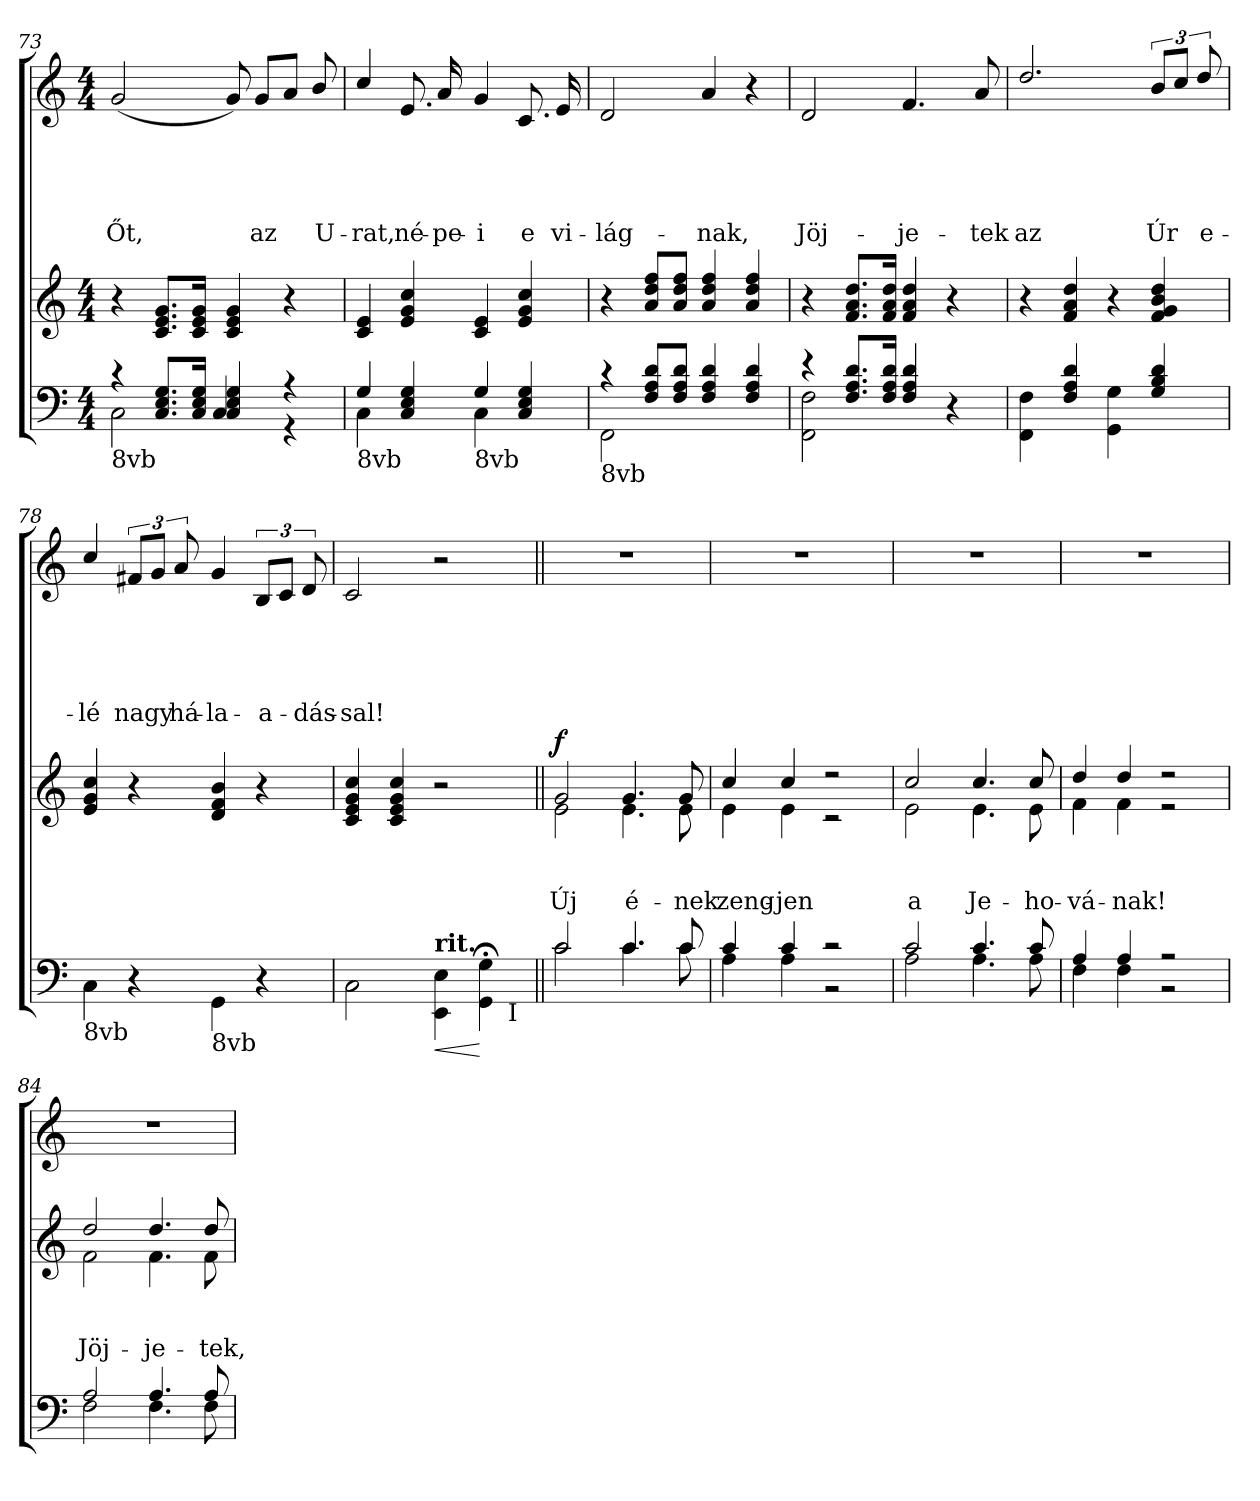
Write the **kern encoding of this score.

**kern	**dynam	**kern	**text	**text	**text	**dynam	**kern	**text	**text	**text	**text	**text
*part3	*part3	*part2	*part2	*part2	*part2	*part2	*part1	*part1	*part1	*part1	*part1	*part1
*staff3	*staff3	*staff2	*staff2	*staff2	*staff2	*staff2	*staff1	*staff1	*staff1	*staff1	*staff1	*staff1
*clefF4	*	*clefG2	*	*	*	*	*clefG2	*	*	*	*	*
*k[]	*	*k[]	*	*	*	*	*k[]	*	*	*	*	*
*C:	*	*C:	*	*	*	*	*C:	*	*	*	*	*
*M4/4	*	*M4/4	*	*	*	*	*M4/4	*	*	*	*	*
=73	=73	=73	=73	=73	=73	=73	=73	=73	=73	=73	=73	=73
*^	*	*	*	*	*	*	*	*	*	*	*	*
!LO:TX:b:t=8vb	!	!	!	!	!	!	!	!	!	!	!	!	!
!	!	!	!	!	!	!	!	!	!	!	!	!	!LO:LY:b
4rB	2C\	.	4r	.	.	.	.	(2g/	.	.	.	.	Őt,
8.C/ 8.E/ 8.G/L	.	.	8.c/ 8.e/ 8.g/L	.	.	.	.	.	.	.	.	.	.
16C/ 16E/ 16G/Jk	.	.	16c/ 16e/ 16g/Jk	.	.	.	.	.	.	.	.	.	.
4C/ 4E/ 4G/	4C/	.	4c/ 4e/ 4g/	.	.	.	.	8g/)	.	.	.	.	.
!	!	!	!	!	!	!	!	!	!	!	!	!	!LO:LY:b
.	.	.	.	.	.	.	.	8g/L	.	.	.	.	az
4r	4r	.	4r	.	.	.	.	8a/J	.	.	.	.	.
!	!	!	!	!	!	!	!	!	!	!	!	!	!LO:LY:b
.	.	.	.	.	.	.	.	8b/	.	.	.	.	U-
=74	=74	=74	=74	=74	=74	=74	=74	=74	=74	=74	=74	=74	=74
!LO:TX:b:t=8vb	!	!	!	!	!	!	!	!	!	!	!	!	!
!	!	!	!	!	!	!	!	!	!	!	!	!	!LO:LY:b
4G/	4C\	.	4c/ 4e/	.	.	.	.	4cc/	.	.	.	.	-rat,
!	!	!	!	!	!	!	!	!	!	!	!	!	!LO:LY:b
4C/ 4E/ 4G/	4ryy	.	4e/ 4g/ 4cc/	.	.	.	.	8.e/	.	.	.	.	né-
!	!	!	!	!	!	!	!	!	!	!	!	!	!LO:LY:b
.	.	.	.	.	.	.	.	16a/	.	.	.	.	-pe-
!LO:TX:b:t=8vb	!	!	!	!	!	!	!	!	!	!	!	!	!
!	!	!	!	!	!	!	!	!	!	!	!	!	!LO:LY:b
4G/	4C\	.	4c/ 4e/	.	.	.	.	4g/	.	.	.	.	-i
!	!	!	!	!	!	!	!	!	!	!	!	!	!LO:LY:b
4C/ 4E/ 4G/	4ryy	.	4e/ 4g/ 4cc/	.	.	.	.	8.c/	.	.	.	.	e
!	!	!	!	!	!	!	!	!	!	!	!	!	!LO:LY:b
.	.	.	.	.	.	.	.	16e/	.	.	.	.	vi-
=75	=75	=75	=75	=75	=75	=75	=75	=75	=75	=75	=75	=75	=75
!LO:TX:b:t=8vb	!	!	!	!	!	!	!	!	!	!	!	!	!
!	!	!	!	!	!	!	!	!	!	!	!	!	!LO:LY:b
4rB	2FF\	.	4r	.	.	.	.	2d/	.	.	.	.	-lág-
8F/ 8A/ 8d/L	.	.	8a/ 8dd/ 8ff/L	.	.	.	.	.	.	.	.	.	.
8F/ 8A/ 8d/J	.	.	8a/ 8dd/ 8ff/J	.	.	.	.	.	.	.	.	.	.
!	!	!	!	!	!	!	!	!	!	!	!	!	!LO:LY:b
4F/ 4A/ 4d/	2ryy	.	4a/ 4dd/ 4ff/	.	.	.	.	4a/	.	.	.	.	-nak,
4F/ 4A/ 4d/	.	.	4a/ 4dd/ 4ff/	.	.	.	.	4r	.	.	.	.	.
!!LO:LB:g=z
=76	=76	=76	=76	=76	=76	=76	=76	=76	=76	=76	=76	=76	=76
!	!	!	!	!	!	!	!	!	!	!	!	!	!LO:LY:b
4rd	2FF\ 2F\	.	4r	.	.	.	.	2d/	.	.	.	.	Jöj-
8.F/ 8.A/ 8.d/L	.	.	8.f/ 8.a/ 8.dd/L	.	.	.	.	.	.	.	.	.	.
16F/ 16A/ 16d/Jk	.	.	16f/ 16a/ 16dd/Jk	.	.	.	.	.	.	.	.	.	.
!	!	!	!	!	!	!	!	!	!	!	!	!	!LO:LY:b
4F/ 4A/ 4d/	2ryy	.	4f/ 4a/ 4dd/	.	.	.	.	4.f/	.	.	.	.	-je-
4r	.	.	4r	.	.	.	.	.	.	.	.	.	.
!	!	!	!	!	!	!	!	!	!	!	!	!	!LO:LY:b
.	.	.	.	.	.	.	.	8a/	.	.	.	.	-tek
=77	=77	=77	=77	=77	=77	=77	=77	=77	=77	=77	=77	=77	=77
!	!	!	!	!	!	!	!	!	!	!	!	!	!LO:LY:b
4ryy	4FF\ 4F\	.	4r	.	.	.	.	2.dd/	.	.	.	.	az
4F/ 4A/ 4d/	4ryy	.	4f/ 4a/ 4dd/	.	.	.	.	.	.	.	.	.	.
4ryy	4GG\ 4G\	.	4r	.	.	.	.	.	.	.	.	.	.
!	!	!	!	!	!	!	!	!	!	!	!	!	!LO:LY:b
4G/ 4B/ 4d/	4ryy	.	4f/ 4g/ 4b/ 4dd/	.	.	.	.	12b/L	.	.	.	.	Úr
.	.	.	.	.	.	.	.	12cc/J	.	.	.	.	.
!	!	!	!	!	!	!	!	!	!	!	!	!	!LO:LY:b
.	.	.	.	.	.	.	.	12dd/	.	.	.	.	e-
*v	*v	*	*	*	*	*	*	*	*	*	*	*	*
=78	=78	=78	=78	=78	=78	=78	=78	=78	=78	=78	=78	=78
!LO:TX:b:t=8vb	!	!	!	!	!	!	!	!	!	!	!	!
!	!	!	!	!	!	!	!	!	!	!	!	!LO:LY:b
4C\	.	4e/ 4g/ 4cc/	.	.	.	.	4cc/	.	.	.	.	-lé
!	!	!	!	!	!	!	!	!	!	!	!	!LO:LY:b
4r	.	4r	.	.	.	.	12f#X/L	.	.	.	.	nagy
.	.	.	.	.	.	.	12g/J	.	.	.	.	.
!	!	!	!	!	!	!	!	!	!	!	!	!LO:LY:b
.	.	.	.	.	.	.	12a/	.	.	.	.	há-
!LO:TX:b:t=8vb	!	!	!	!	!	!	!	!	!	!	!	!
!	!	!	!	!	!	!	!	!	!	!	!	!LO:LY:b
4GG\	.	4d/ 4f/ 4b/	.	.	.	.	4g/	.	.	.	.	-la-
!	!	!	!	!	!	!	!	!	!	!	!	!LO:LY:b
4r	.	4r	.	.	.	.	12B/L	.	.	.	.	-a-
.	.	.	.	.	.	.	12c/J	.	.	.	.	.
!	!	!	!	!	!	!	!	!	!	!	!	!LO:LY:b
.	.	.	.	.	.	.	12d/	.	.	.	.	-dás-
=79	=79	=79	=79	=79	=79	=79	=79	=79	=79	=79	=79	=79
!LO:TX:b:t=8vb	!	!	!	!	!	!	!	!	!	!	!	!
!	!	!	!	!	!	!	!	!	!	!	!	!LO:LY:b
*^	*	*	*	*	*	*	*	*	*	*	*	*
2C\	2..ryy	.	4c/ 4e/ 4g/ 4cc/	.	.	.	.	2c/	.	.	.	.	-sal!
.	.	.	4c/ 4e/ 4g/ 4cc/	.	.	.	.	.	.	.	.	.	.
!LO:TX:a:B:t=rit.	!	!	!	!	!	!	!	!	!	!	!	!	!
!	!	!LO:HP:b	!	!	!	!	!	!	!	!	!	!	!
4EE\ 4E\	.	<	2r	.	.	.	.	2r	.	.	.	.	.
4GG\;< 4G\;<	.	[	.	.	.	.	.	.	.	.	.	.	.
!	!LO:TX:b:t=I	!	!	!	!	!	!	!	!	!	!	!	!
.	8ryy	.	.	.	.	.	.	.	.	.	.	.	.
!!LO:LB:g=z
=80||	=80||	=80||	=80||	=80||	=80||	=80||	=80||	=80||	=80||	=80||	=80||	=80||	=80||
!	!	!	!LO:TX:a:B:t=Kar Jubiloso	!	!	!	!	!	!	!	!	!	!
!	!	!	!	!	!	!LO:LY:b	!LO:DY:b	!	!	!	!	!	!
*	*	*	*^	*	*	*	*	*	*	*	*	*	*
2c/	2c\	.	2g/	2e\	.	.	Új	f	1r	.	.	.	.	.
!	!	!	!	!	!	!	!LO:LY:b	!	!	!	!	!	!	!
4.c/	4.c\	.	4.g/	4.e\	.	.	é-	.	.	.	.	.	.	.
!	!	!	!	!	!	!	!LO:LY:b	!	!	!	!	!	!	!
8c/	8c\	.	8g/	8e\	.	.	-nek	.	.	.	.	.	.	.
=81	=81	=81	=81	=81	=81	=81	=81	=81	=81	=81	=81	=81	=81	=81
!	!	!	!	!	!	!	!LO:LY:b	!	!	!	!	!	!	!
4c/	4A\	.	4cc/	4e\	.	.	zeng-	.	1r	.	.	.	.	.
!	!	!	!	!	!	!	!LO:LY:b	!	!	!	!	!	!	!
4c/	4A\	.	4cc/	4e\	.	.	-jen	.	.	.	.	.	.	.
2r	2r	.	2r	2r	.	.	.	.	.	.	.	.	.	.
=82	=82	=82	=82	=82	=82	=82	=82	=82	=82	=82	=82	=82	=82	=82
!	!	!	!	!	!	!	!LO:LY:b	!	!	!	!	!	!	!
2c/	2A\	.	2cc/	2e\	.	.	a	.	1r	.	.	.	.	.
!	!	!	!	!	!	!	!LO:LY:b	!	!	!	!	!	!	!
4.c/	4.A\	.	4.cc/	4.e\	.	.	Je-	.	.	.	.	.	.	.
!	!	!	!	!	!	!	!LO:LY:b	!	!	!	!	!	!	!
8c/	8A\	.	8cc/	8e\	.	.	-ho-	.	.	.	.	.	.	.
=83	=83	=83	=83	=83	=83	=83	=83	=83	=83	=83	=83	=83	=83	=83
!	!	!	!	!	!	!	!LO:LY:b	!	!	!	!	!	!	!
4A/	4F\	.	4dd/	4f\	.	.	-vá-	.	1r	.	.	.	.	.
!	!	!	!	!	!	!	!LO:LY:b	!	!	!	!	!	!	!
4A/	4F\	.	4dd/	4f\	.	.	-nak!	.	.	.	.	.	.	.
2r	2r	.	2r	2r	.	.	.	.	.	.	.	.	.	.
=84	=84	=84	=84	=84	=84	=84	=84	=84	=84	=84	=84	=84	=84	=84
!	!	!	!	!	!	!	!LO:LY:b	!	!	!	!	!	!	!
2A/	2F\	.	2dd/	2f\	.	.	Jöj-	.	1r	.	.	.	.	.
!	!	!	!	!	!	!	!LO:LY:b	!	!	!	!	!	!	!
4.A/	4.F\	.	4.dd/	4.f\	.	.	-je-	.	.	.	.	.	.	.
!	!	!	!	!	!	!	!LO:LY:b	!	!	!	!	!	!	!
8A/	8F\	.	8dd/	8f\	.	.	-tek,	.	.	.	.	.	.	.
*v	*v	*	*	*	*	*	*	*	*	*	*	*	*	*
*	*	*v	*v	*	*	*	*	*	*	*	*	*	*
=	=	=	=	=	=	=	=	=	=	=	=	=
*-	*-	*-	*-	*-	*-	*-	*-	*-	*-	*-	*-	*-
